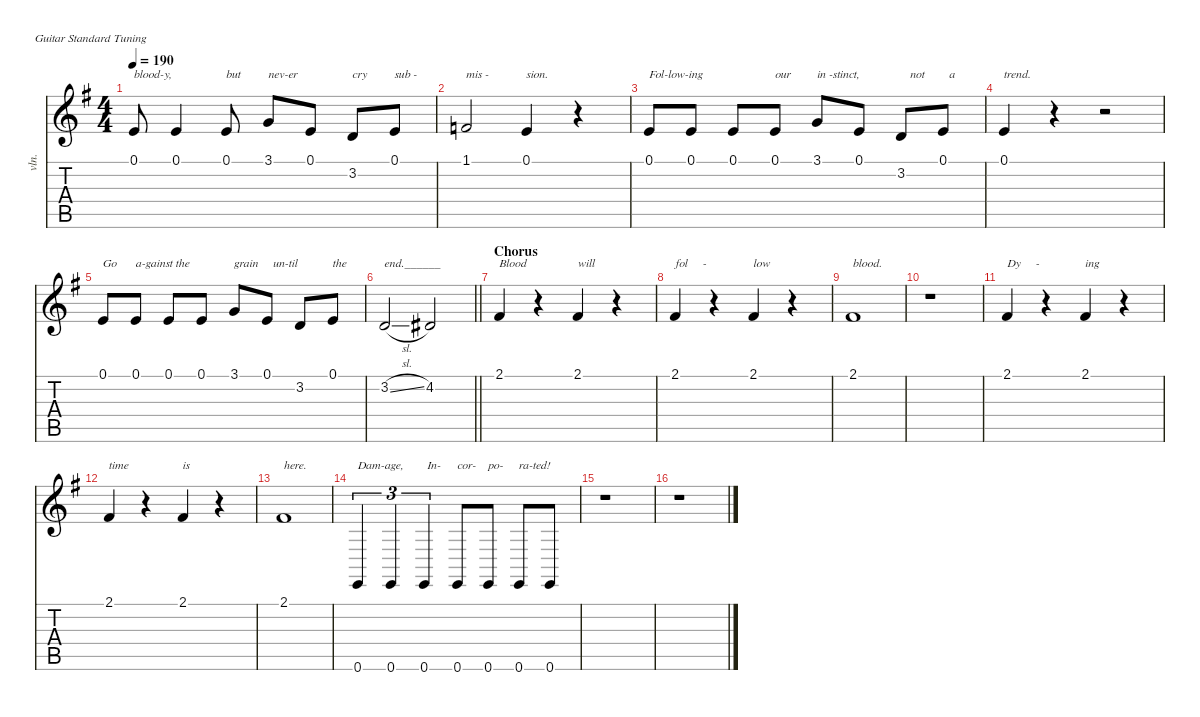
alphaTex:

\defaultSystemsLayout 4
\hideDynamics
\bracketExtendMode nobrackets
\otherSystemsTrackNameOrientation horizontal
\track ("Vocals" "vln.") {instrument violin}
\staff {score tabs}
\tuning (E4 B3 G3 D3 A2 E2)
\ts (4 4)
\tempo 190
\clef g2
\ks eminor
0.1{acc forcenatural}.8{txt "blood-y," dy f beam Up} 0.1{acc forcenatural}.4{beam Up} 0.1{acc forcenatural}.8{txt "but" beam Up} 3.1{acc forcenatural}.8{txt "nev-er" beam Up} 0.1{acc forcenatural}.8{beam Up} 3.2{acc forcenatural}.8{txt "cry" beam Up} 0.1{acc forcenatural}.8{txt "sub -" beam Up} |
1.1{acc forcenatural}.2{txt "mis -" beam Up} 0.1{acc forcenatural}.4{txt "sion." beam Up} r.4{beam Up} |
0.1{acc forcenatural}.8{txt "Fol-low-ing" beam Up} 0.1{acc forcenatural}.8{beam Up} 0.1{acc forcenatural}.8{beam Up} 0.1{acc forcenatural}.8{txt "our" beam Up} 3.1{acc forcenatural}.8{txt "in -stinct," beam Up} 0.1{acc forcenatural}.8{beam Up} 3.2{acc forcenatural}.8{txt "   not" beam Up} 0.1{acc forcenatural}.8{txt "  a" beam Up} |
0.1{acc forcenatural}.4{txt "trend." beam Up} r.4{beam Up} r.2{beam Up} |
0.1{acc forcenatural}.8{txt "Go " beam Up} 0.1{acc forcenatural}.8{txt "a-gainst the" beam Up} 0.1{acc forcenatural}.8{beam Up} 0.1{acc forcenatural}.8{beam Up} 3.1{acc forcenatural}.8{txt "grain" beam Up} 0.1{acc forcenatural}.8{txt "  un-til" beam Up} 3.2{acc forcenatural}.8{beam Up} 0.1{acc forcenatural}.8{txt "the" beam Up} |
\barLineRight lightlight
3.2{sl acc forcenatural}.2{txt "end.______" beam Up} 4.2{acc #}.2{beam Up} |
\section ("" "Chorus")
2.1{acc #}.4{txt "Blood" beam Up} r.4{beam Up} 2.1{acc #}.4{txt "will" beam Up} r.4{beam Up} |
2.1{acc #}.4{txt "fol     -" beam Up} r.4{beam Up} 2.1{acc #}.4{txt "low" beam Up} r.4{beam Up} |
2.1{acc #}.1{txt "blood." beam Up} |
r.1{beam Down} |
2.1{acc #}.4{txt "Dy     -" beam Up} r.4{beam Up} 2.1{acc #}.4{txt "ing" beam Up} r.4{beam Up} |
2.1{acc #}.4{txt "time" beam Up} r.4{beam Up} 2.1{acc #}.4{txt "is" beam Up} r.4{beam Up} |
2.1{acc #}.1{txt "here." beam Up} |
0.6{acc forcenatural}.4{tu (3 2) txt "Dam-age," beam Up} 0.6{acc forcenatural}.4{tu (3 2) beam Up} 0.6{acc forcenatural}.4{tu (3 2) txt " In-" beam Up} 0.6{acc forcenatural}.8{txt "cor-" beam Up} 0.6{acc forcenatural}.8{txt "po-" beam Up} 0.6{acc forcenatural}.8{txt "ra-ted!" beam Up} 0.6{acc forcenatural}.8{beam Up} |
r.1{beam Down} |
r.1{beam Down}
